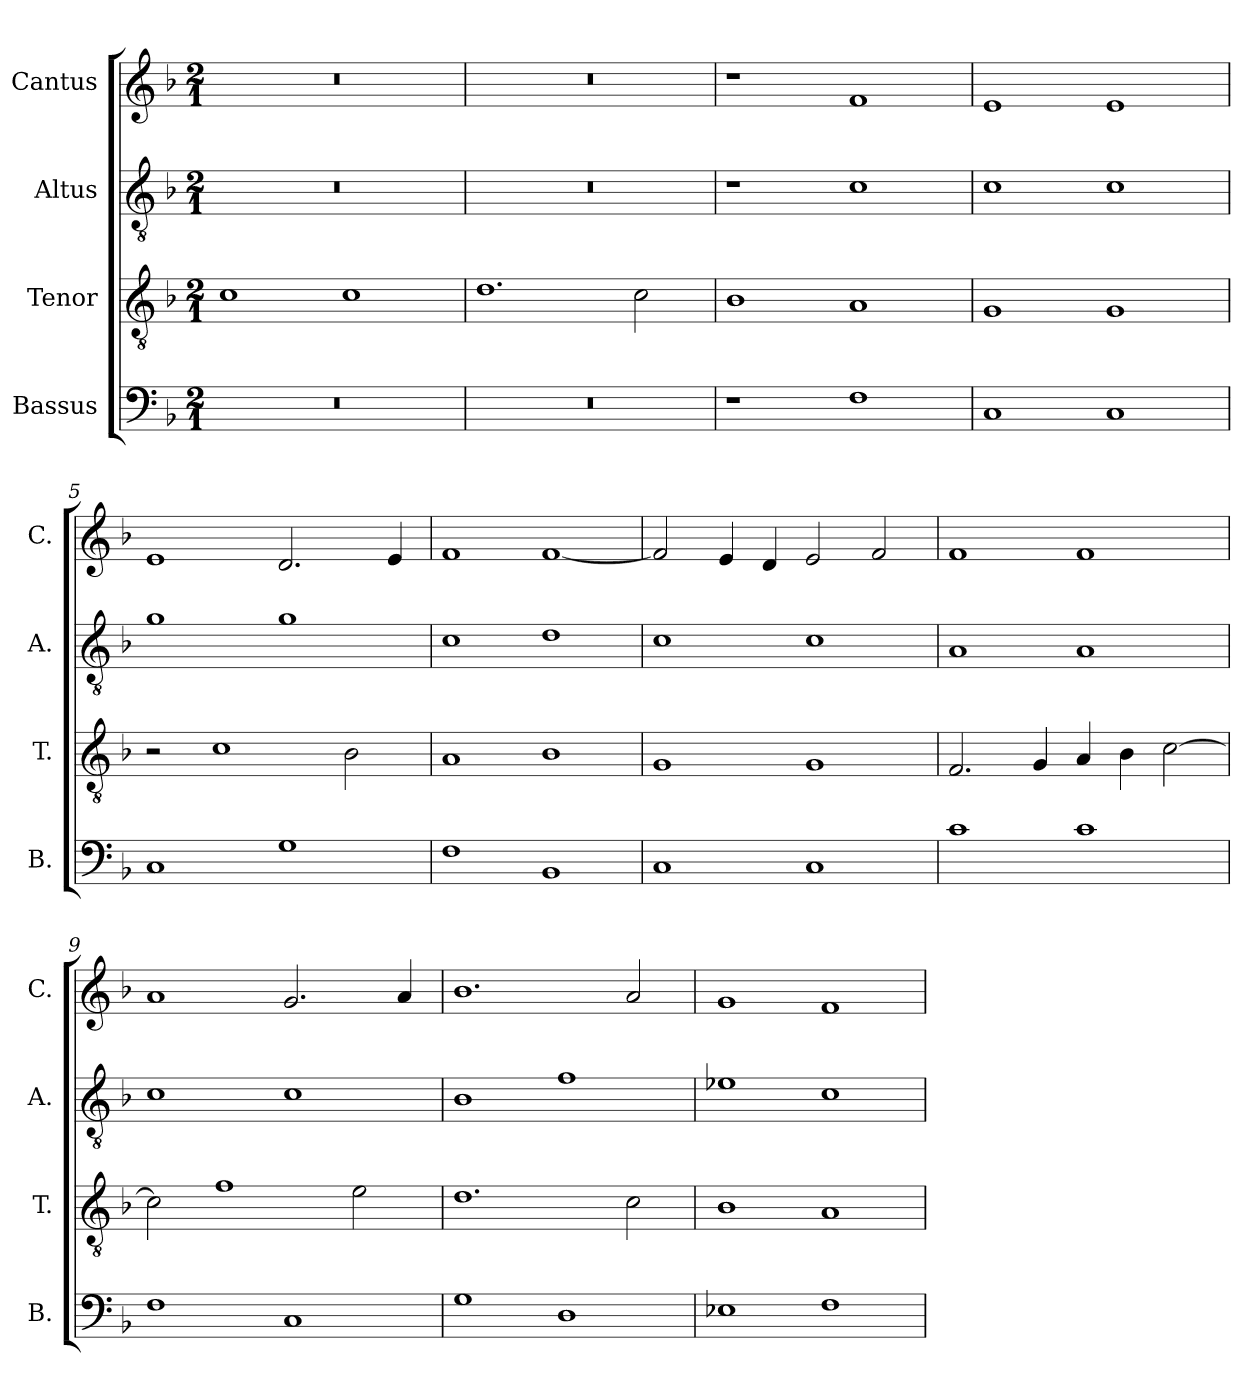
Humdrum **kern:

**kern	**kern	**kern	**kern
*part4	*part3	*part2	*part1
*staff4	*staff3	*staff2	*staff1
*I"Bassus	*I"Tenor	*I"Altus	*I"Cantus
*I'B.	*I'T.	*I'A.	*I'C.
*clefF4	*clefGv2	*clefGv2	*clefG2
*k[b-]	*k[b-]	*k[b-]	*k[b-]
*M2/1	*M2/1	*M2/1	*M2/1
*MM320	*MM320	*MM320	*MM320
=1	=1	=1	=1
0r	1c	0r	0r
.	1c	.	.
=2	=2	=2	=2
0r	1.d	0r	0r
.	2c\	.	.
=3	=3	=3	=3
1r	1B-	1r	1r
1F	1A	1c	1f
=4	=4	=4	=4
1C	1G	1c	1e
1C	1G	1c	1e
=5	=5	=5	=5
1C	2r	1g	1e
.	1c	.	.
1G	.	1g	2.d/
.	2B-\	.	.
.	.	.	4e/
=6	=6	=6	=6
1F	1A	1c	1f
1BB-	1B-	1d	[1f
=7	=7	=7	=7
1C	1G	1c	2f/]
.	.	.	4e/
.	.	.	4d/
1C	1G	1c	2e/
.	.	.	2f/
=8	=8	=8	=8
1c	2.F/	1A	1f
.	4G/	.	.
1c	4A/	1A	1f
.	4B-\	.	.
.	[2c\	.	.
=9	=9	=9	=9
1F	2c\]	1c	1a
.	1f	.	.
1C	.	1c	2.g/
.	2e\	.	.
.	.	.	4a/
=10	=10	=10	=10
1G	1.d	1B-	1.b-
1D	.	1f	.
.	2c\	.	2a/
=11	=11	=11	=11
1E-X	1B-	1e-X	1g
1F	1A	1c	1f
=	=	=	=
*-	*-	*-	*-
